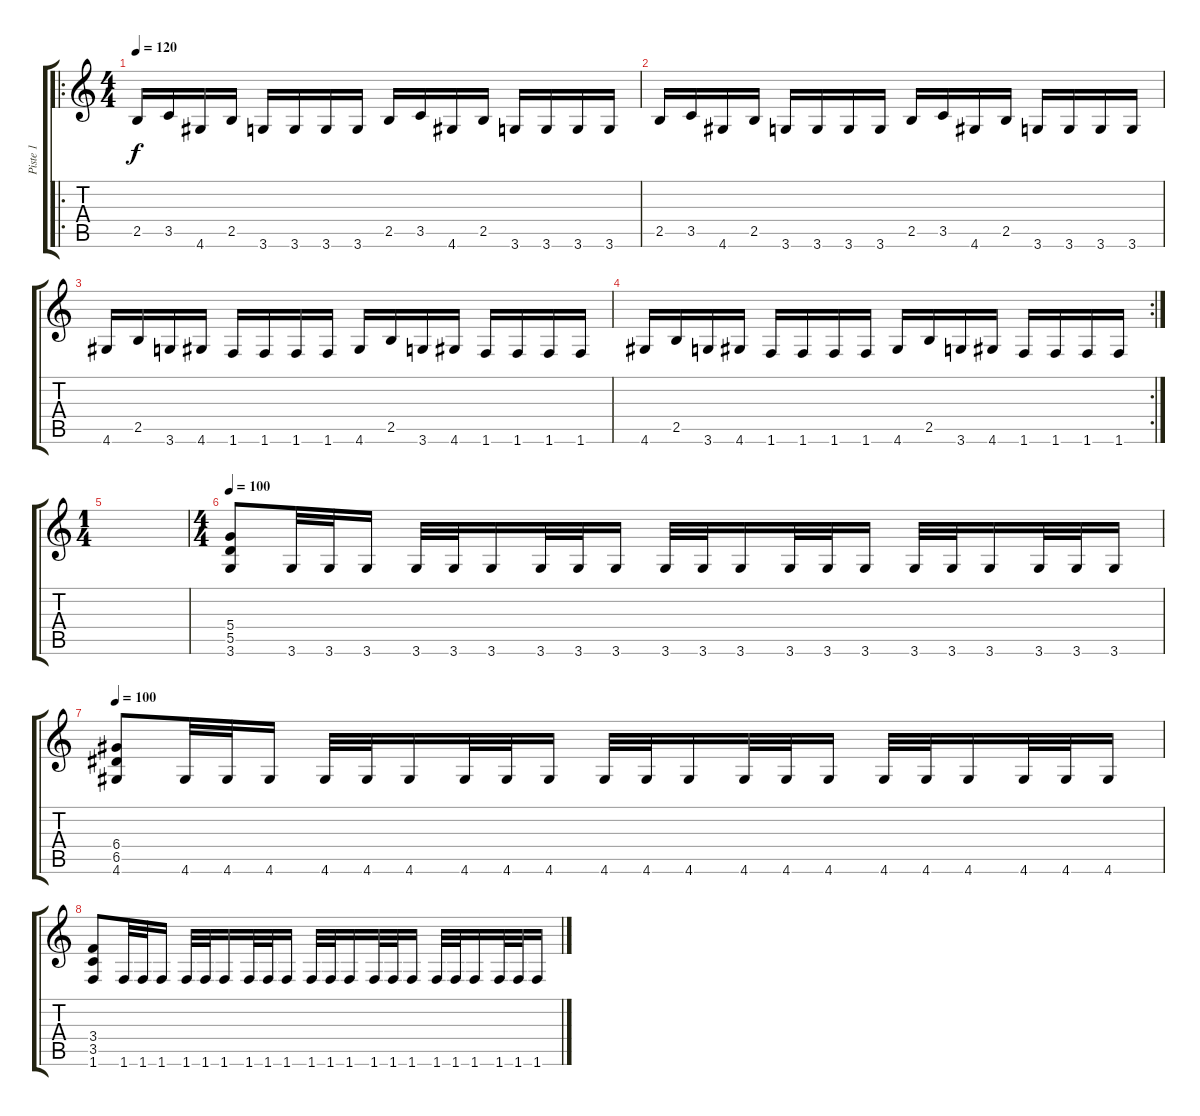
\track ("Piste 1" "Piste 1") {instrument distortionguitar}
\staff {score tabs}
\tuning (E4 B3 G3 D3 A2 E2) {hide}
\ro
\ts (4 4)
\tempo 120
\clef g2
\ks c
2.5.16{dy f} 3.5.16 4.6.16 2.5.16 3.6.16 3.6.16 3.6.16 3.6.16 2.5.16 3.5.16 4.6.16 2.5.16 3.6.16 3.6.16 3.6.16 3.6.16 |
2.5.16 3.5.16 4.6.16 2.5.16 3.6.16 3.6.16 3.6.16 3.6.16 2.5.16 3.5.16 4.6.16 2.5.16 3.6.16 3.6.16 3.6.16 3.6.16 |
4.6.16 2.5.16 3.6.16 4.6.16 1.6.16 1.6.16 1.6.16 1.6.16 4.6.16 2.5.16 3.6.16 4.6.16 1.6.16 1.6.16 1.6.16 1.6.16 |
\rc 2
4.6.16 2.5.16 3.6.16 4.6.16 1.6.16 1.6.16 1.6.16 1.6.16 4.6.16 2.5.16 3.6.16 4.6.16 1.6.16 1.6.16 1.6.16 1.6.16 |
\ts (1 4)
|
\ts (4 4)
\tempo 100
(5.4 5.5 3.6).8 3.6.32 3.6.32 3.6.16 3.6.32 3.6.32 3.6.16 3.6.32 3.6.32 3.6.16 3.6.32 3.6.32 3.6.16 3.6.32 3.6.32 3.6.16 3.6.32 3.6.32 3.6.16 3.6.32 3.6.32 3.6.16 |
\tempo 100
(6.4 6.5 4.6).8 4.6.32 4.6.32 4.6.16 4.6.32 4.6.32 4.6.16 4.6.32 4.6.32 4.6.16 4.6.32 4.6.32 4.6.16 4.6.32 4.6.32 4.6.16 4.6.32 4.6.32 4.6.16 4.6.32 4.6.32 4.6.16 |
(3.4 3.5 1.6).8 1.6.32 1.6.32 1.6.16 1.6.32 1.6.32 1.6.16 1.6.32 1.6.32 1.6.16 1.6.32 1.6.32 1.6.16 1.6.32 1.6.32 1.6.16 1.6.32 1.6.32 1.6.16 1.6.32 1.6.32 1.6.16
